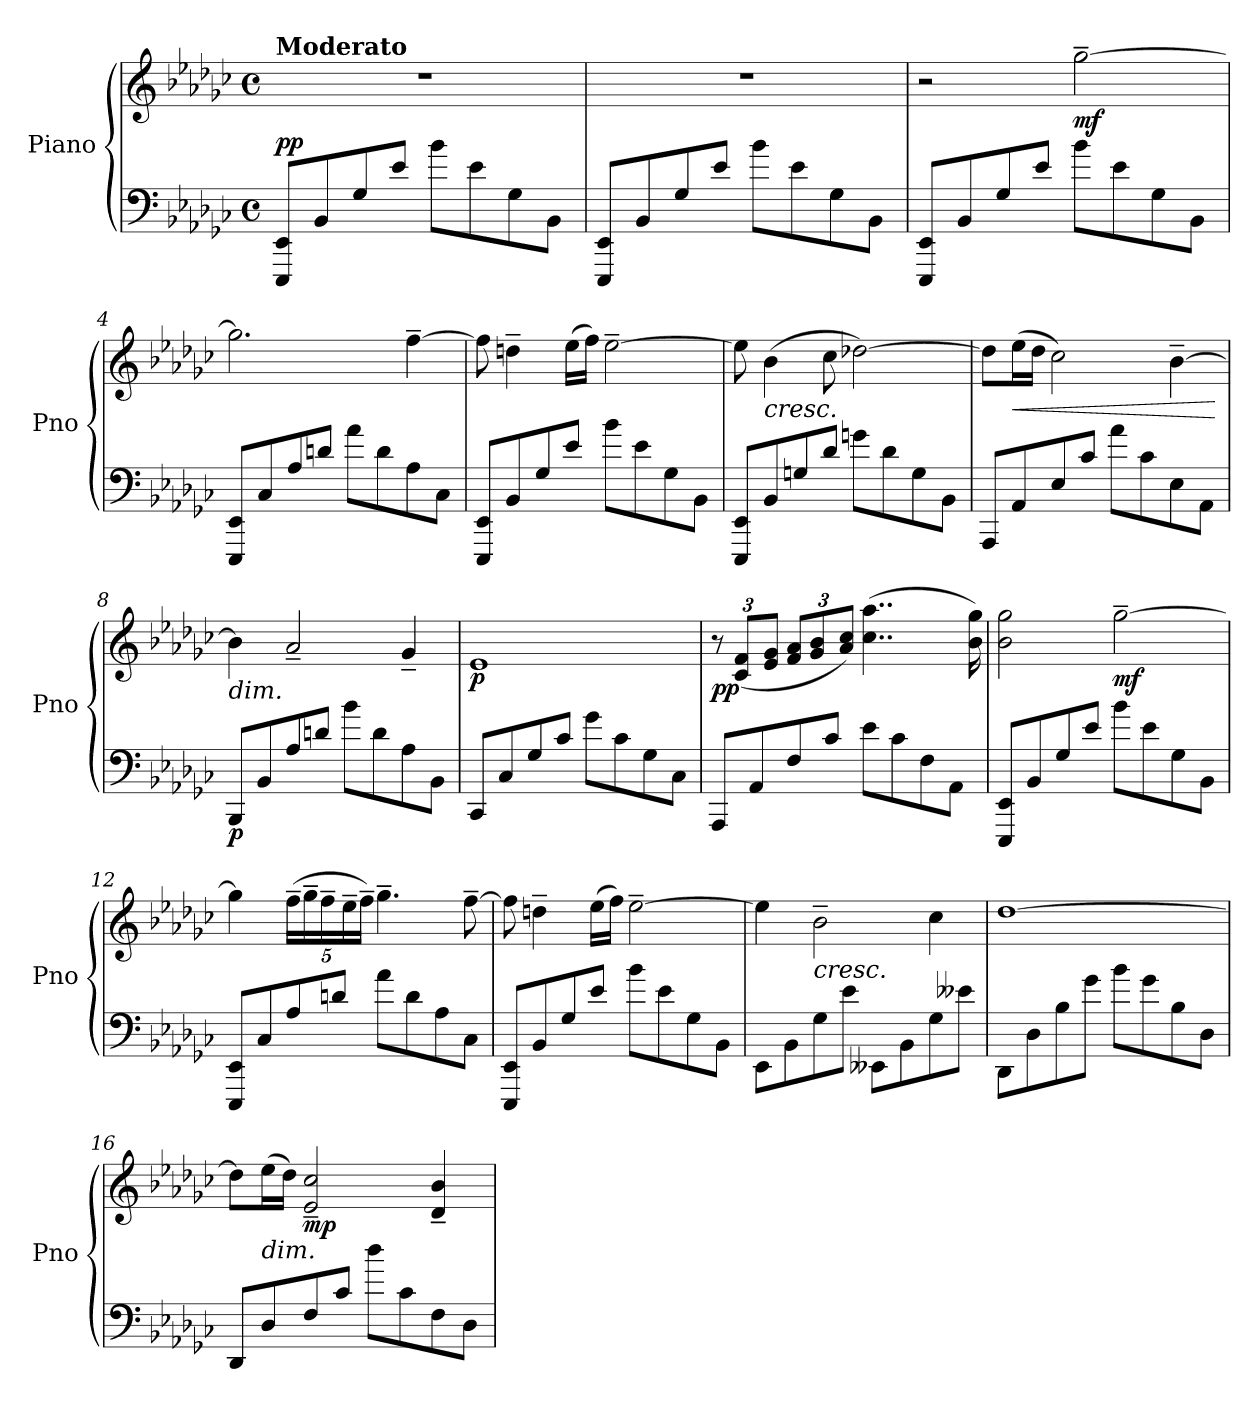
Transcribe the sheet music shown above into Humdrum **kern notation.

**kern	**kern	**dynam
*part1	*part1	*part1
*staff2	*staff1	*staff1/2
*I"Piano	*	*
*I'Pno	*	*
*clefF4	*clefG2	*
*k[b-e-a-d-g-c-]	*k[b-e-a-d-g-c-]	*
*M4/4	*M4/4	*
*met(c)	*met(c)	*
*MM68	*MM68	*
=1	=1	=1
!	!LO:TX:a:B:t=Moderato	!
!	!	!LO:DY:a=2
8EEE-/ 8EE-/L	1r	pp
8BB-/	.	.
*	*MM72	*
8G-/	.	.
8e-/J	.	.
8b-\L	.	.
8e-\	.	.
8G-\	.	.
8BB-\J	.	.
=2	=2	=2
8EEE-/ 8EE-/L	1r	.
8BB-/	.	.
8G-/	.	.
8e-/J	.	.
8b-\L	.	.
8e-\	.	.
8G-\	.	.
8BB-\J	.	.
=3	=3	=3
8EEE-/ 8EE-/L	2r	.
8BB-/	.	.
8G-/	.	.
8e-/J	.	.
!	!	!LO:DY:b
8b-\L	[2gg-~\	mf
8e-\	.	.
8G-\	.	.
8BB-\J	.	.
=4	=4	=4
8EEE-/ 8EE-/L	2.gg-\]	.
8C-/	.	.
8A-/	.	.
8dn/J	.	.
8a-\L	.	.
8d\	.	.
8A-\	[4ff~\	.
8C-\J	.	.
!!LO:LB:g=z
=5	=5	=5
8EEE-/ 8EE-/L	8ff\]	.
8BB-/	4ddn~\	.
8G-/	.	.
8e-/J	(>16ee-\LL	.
.	16ff\JJ)	.
8b-\L	[2ee-~\	.
8e-\	.	.
8G-\	.	.
8BB-\J	.	.
=6	=6	=6
8EEE-/ 8EE-/L	8ee-\]	.
!	!LO:TX:b:i:t=cresc.	!
8BB-/	(>4b-\	.
8Gn/	.	.
8d-/J	8cc-\	.
8gn\L	[2dd-X\)	.
8d-\	.	.
8G\	.	.
8BB-\J	.	.
=7	=7	=7
8AAA-/L	8dd-\L]	.
!	!	!LO:HP:b
!	!	!LO:DY:n=1:b=2
!	!	!LO:DY:n=2:b
8AA-/	(>16ee-\L	< pp mf
.	16dd-\JJ	.
8E-/	2cc-\)	.
8c-/J	.	.
8a-\L	.	.
8c-\	.	.
8E-\	[4b-~\	.
8AA-\J	.	.
.	.	[
=8	=8	=8
!	!LO:TX:b:i:t=dim.	!
!	!	!LO:DY:b=2
8BBB-/L	4b-\]	p
8BB-/	.	.
8A-/	2a-~/	.
8dn/J	.	.
*	*MM68	*
8b-\L	.	.
8d\	.	.
*	*MM64	*
8A-\	4g-~/	.
8BB-\J	.	.
!!LO:LB:g=z
=9	=9	=9
*	*MM72	*
!	!	!LO:DY:b
8CC-/L	1e-	p
8C-/	.	.
8G-/	.	.
8c-/J	.	.
8g-\L	.	.
8c-\	.	.
8G-\	.	.
8C-\J	.	.
=10	=10	=10
*	*Xbrackettup	*
!	!	!LO:DY:b
8AAA-/L	12r	pp
.	(<12c-/ 12f/L	.
8AA-/	.	.
.	12e-/ 12g-/J	.
8F/	12f/ 12a-/L	.
.	12g-/ 12b-/	.
8c-/J	.	.
.	12a-/ 12cc-/J)	.
8e-\L	(>4..cc-\ 4..aa-\	.
8c-\	.	.
8F\	.	.
8AA-\J	.	.
.	16b-\ 16gg-\)	.
=11	=11	=11
8EEE-/ 8EE-/L	2b-\ 2gg-\	.
8BB-/	.	.
8G-/	.	.
8e-/J	.	.
!	!	!LO:DY:b
8b-\L	[2gg-~\	mf
8e-\	.	.
8G-\	.	.
8BB-\J	.	.
=12	=12	=12
8EEE-/ 8EE-/L	4gg-\]	.
8C-/	.	.
*	*MM68	*
8A-/	(>20ff~\LL	.
.	20gg-~\	.
.	20ff~\	.
8dn/J	.	.
.	20ee-~\	.
.	20ff~\JJ)	.
*	*MM72	*
8a-\L	4.gg-~\	.
8d\	.	.
8A-\	.	.
8C-\J	[8ff~\	.
!!LO:LB:g=z
=13	=13	=13
8EEE-/ 8EE-/L	8ff\]	.
8BB-/	4ddn~\	.
8G-/	.	.
8e-/J	(>16ee-\LL	.
.	16ff\JJ)	.
8b-\L	[2ee-~\	.
8e-\	.	.
8G-\	.	.
8BB-\J	.	.
=14	=14	=14
8EE-\L	4ee-\]	.
8BB-\	.	.
!	!LO:TX:b:i:t=cresc.	!
8G-\	2b-~\	.
8e-\J	.	.
8EE--X\L	.	.
8BB-\	.	.
8G-\	4cc-\	.
8e--X\J	.	.
=15	=15	=15
!	!	!LO:DY:b=2
!	!	!LO:DY:n=1:b
8DD-\L	[1dd-	mp f
8D-\	.	.
8B-\	.	.
8g-\J	.	.
8b-\L	.	.
8g-\	.	.
8B-\	.	.
8D-\J	.	.
=16	=16	=16
8DD-/L	8dd-\L]	.
!	!LO:TX:b:i:t=dim.	!
8D-/	(>16ee-\L	.
.	16dd-\JJ)	.
!	!	!LO:DY:b
8F/	2e-/~ 2cc-/~	mp
8c-/J	.	.
*	*MM68	*
8dd-\L	.	.
8c-\	.	.
*	*MM64	*
8F\	4d-/~ 4b-/~	.
8D-\J	.	.
=	=	=
*-	*-	*-
